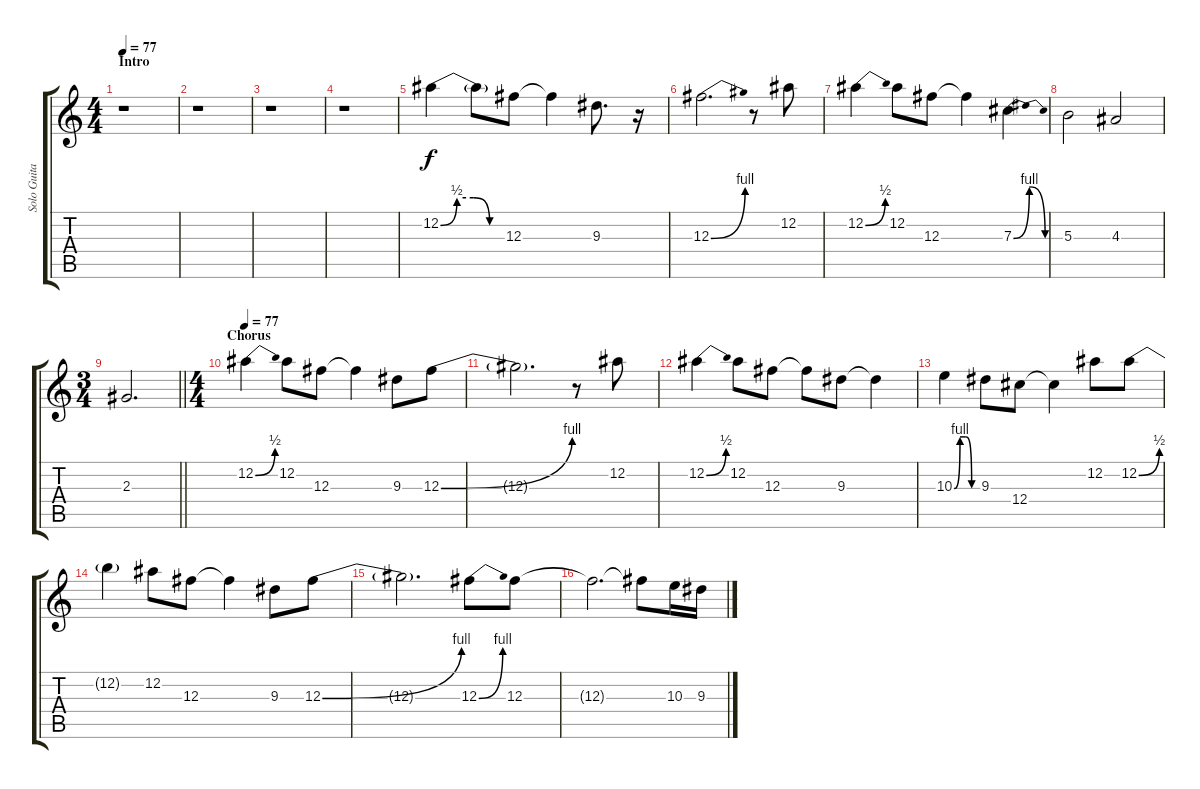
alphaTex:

\track ("Solo Guitar" "Solo Guita") {instrument distortionguitar}
\staff {score tabs}
\tuning (Eb4 Bb3 Gb3 Db3 Ab2 Eb2) {hide}
\ts (4 4)
\section ("" "Intro")
\tempo 77
\tempo 60
\tempo 77
\clef g2
\ks c
r.1{dy f instrument distortionguitar} |
r.1 |
r.1 |
r.1 |
12.2{be (custom 0 0 15 2 30 2 45 0 60 0)}.4{balance 0} 12.2{t}.8{balance 16} 12.3.8{balance 8} 12.3{t}.4 9.3.8{d} r.16 |
12.3{be (bend 0 0 60 4)}.2{d} r.8 12.2.8 |
12.2{be (bend 0 0 60 2)}.4 12.2.8 12.3.8 12.3{t}.4 7.3{be (bendrelease 0 0 21 4 39 4 60 0)}.4 |
5.3.2 4.3.2 |
\ts (3 4)
\barLineRight lightlight
2.3.2{d} |
\ts (4 4)
\section ("" "Chorus")
\tempo 77
12.2{be (bend 0 0 60 2)}.4 12.2.8 12.3.8 12.3{t}.4 9.3.8 12.3{be (bend 0 0 60 4)}.8 |
12.3{t}.2{d} r.8 12.2.8 |
12.2{be (bend 0 0 60 2)}.4 12.2.8 12.3.8 12.3{t}.8 9.3.8 9.3{t}.4 |
10.3{be (custom 0 0 15 4 30 4 45 0 60 0)}.4 9.3.8 12.4.8 12.4{t}.4 12.2.8 12.2{be (bend 0 0 60 2)}.8 |
12.2{t}.4 12.2.8 12.3.8 12.3{t}.4 9.3.8 12.3{be (bend 0 0 60 4)}.8 |
12.3{t}.2{d} 12.3{be (bend 0 0 60 4)}.8 12.3.8 |
12.3{t}.2{d} 12.3{t}.8 10.3.16 9.3.16
